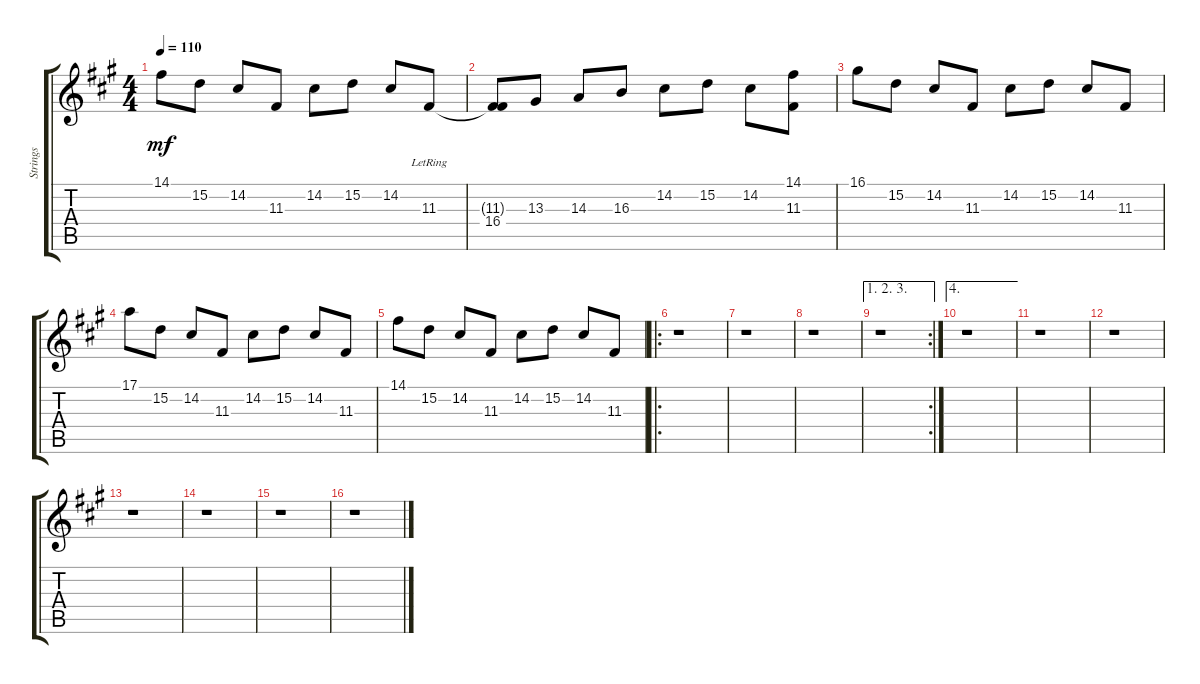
\track ("Strings" "Strings") {instrument stringensemble1}
\staff {score tabs}
\tuning (E4 B3 G3 D3 A2 E2) {hide}
\ts (4 4)
\tempo 110
\clef g2
\ks a
14.1.8{dy mf} 15.2.8 14.2.8 11.3.8 14.2.8 15.2.8 14.2.8 11.3{lr}.8 |
(11.3{t} 16.4).8 13.3.8 14.3.8 16.3.8 14.2.8 15.2.8 14.2.8 (14.1 11.3).8 |
16.1.8 15.2.8 14.2.8 11.3.8 14.2.8 15.2.8 14.2.8 11.3.8 |
17.1.8 15.2.8 14.2.8 11.3.8 14.2.8 15.2.8 14.2.8 11.3.8 |
14.1.8 15.2.8 14.2.8 11.3.8 14.2.8 15.2.8 14.2.8 11.3.8 |
\ro
r.1 |
r.1 |
r.1 |
\ae (1 2 3)
\rc 2
r.1 |
\ae 4
r.1 |
r.1 |
r.1 |
r.1 |
r.1 |
r.1 |
r.1
